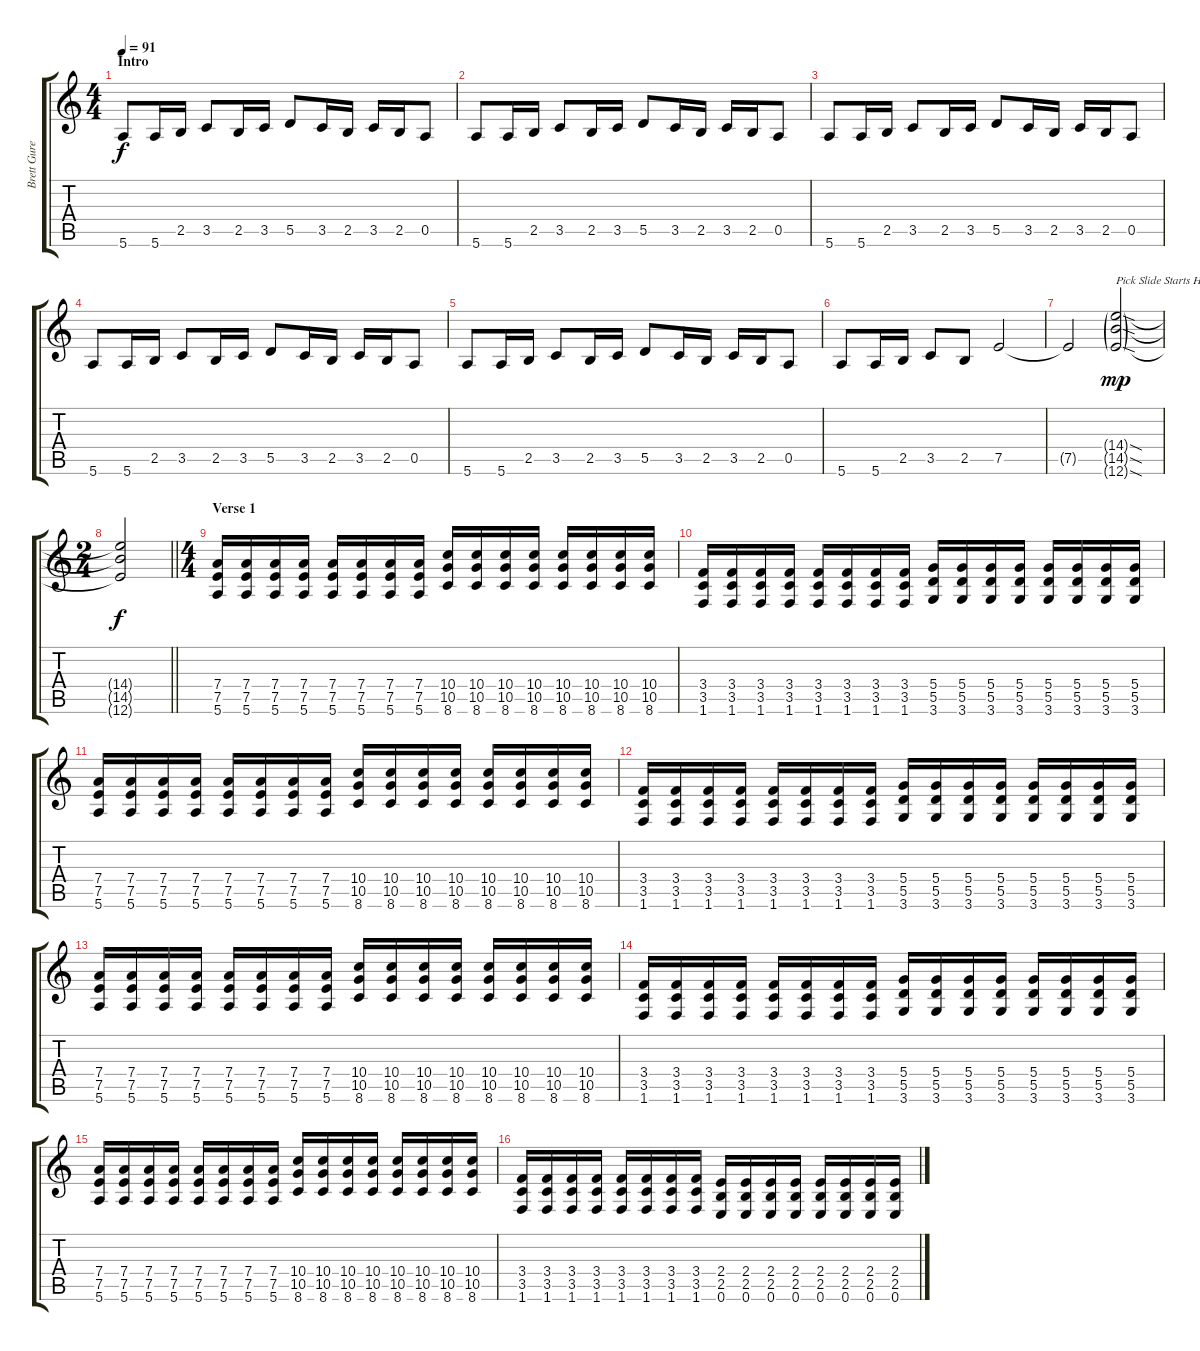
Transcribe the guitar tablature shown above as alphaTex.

\track ("Brett Gurewitz" "Brett Gure") {instrument distortionguitar}
\staff {score tabs}
\tuning (E4 B3 G3 D3 A2 E2) {hide}
\ts (4 4)
\section ("" "Intro")
\tempo 91
\clef g2
\ks c
5.6.8{dy f instrument distortionguitar} 5.6.16 2.5.16 3.5.8 2.5.16 3.5.16 5.5.8 3.5.16 2.5.16 3.5.16 2.5.16 0.5.8 |
5.6.8 5.6.16 2.5.16 3.5.8 2.5.16 3.5.16 5.5.8 3.5.16 2.5.16 3.5.16 2.5.16 0.5.8 |
5.6.8 5.6.16 2.5.16 3.5.8 2.5.16 3.5.16 5.5.8 3.5.16 2.5.16 3.5.16 2.5.16 0.5.8 |
5.6.8 5.6.16 2.5.16 3.5.8 2.5.16 3.5.16 5.5.8 3.5.16 2.5.16 3.5.16 2.5.16 0.5.8 |
5.6.8 5.6.16 2.5.16 3.5.8 2.5.16 3.5.16 5.5.8 3.5.16 2.5.16 3.5.16 2.5.16 0.5.8 |
5.6.8 5.6.16 2.5.16 3.5.8 2.5.8 7.5.2 |
7.5{t}.2 (14.4{sod g} 14.5{sod g} 12.6{sod g}).2{txt "Pick Slide Starts Here" dy mp} |
\ts (2 4)
\barLineRight lightlight
(14.4{t} 14.5{t} 12.6{t}).2{dy f} |
\ts (4 4)
\section ("" "Verse 1")
(7.4 7.5 5.6).16 (7.4 7.5 5.6).16 (7.4 7.5 5.6).16 (7.4 7.5 5.6).16 (7.4 7.5 5.6).16 (7.4 7.5 5.6).16 (7.4 7.5 5.6).16 (7.4 7.5 5.6).16 (10.4 10.5 8.6).16 (10.4 10.5 8.6).16 (10.4 10.5 8.6).16 (10.4 10.5 8.6).16 (10.4 10.5 8.6).16 (10.4 10.5 8.6).16 (10.4 10.5 8.6).16 (10.4 10.5 8.6).16 |
(3.4 3.5 1.6).16 (3.4 3.5 1.6).16 (3.4 3.5 1.6).16 (3.4 3.5 1.6).16 (3.4 3.5 1.6).16 (3.4 3.5 1.6).16 (3.4 3.5 1.6).16 (3.4 3.5 1.6).16 (5.4 5.5 3.6).16 (5.4 5.5 3.6).16 (5.4 5.5 3.6).16 (5.4 5.5 3.6).16 (5.4 5.5 3.6).16 (5.4 5.5 3.6).16 (5.4 5.5 3.6).16 (5.4 5.5 3.6).16 |
(7.4 7.5 5.6).16 (7.4 7.5 5.6).16 (7.4 7.5 5.6).16 (7.4 7.5 5.6).16 (7.4 7.5 5.6).16 (7.4 7.5 5.6).16 (7.4 7.5 5.6).16 (7.4 7.5 5.6).16 (10.4 10.5 8.6).16 (10.4 10.5 8.6).16 (10.4 10.5 8.6).16 (10.4 10.5 8.6).16 (10.4 10.5 8.6).16 (10.4 10.5 8.6).16 (10.4 10.5 8.6).16 (10.4 10.5 8.6).16 |
(3.4 3.5 1.6).16 (3.4 3.5 1.6).16 (3.4 3.5 1.6).16 (3.4 3.5 1.6).16 (3.4 3.5 1.6).16 (3.4 3.5 1.6).16 (3.4 3.5 1.6).16 (3.4 3.5 1.6).16 (5.4 5.5 3.6).16 (5.4 5.5 3.6).16 (5.4 5.5 3.6).16 (5.4 5.5 3.6).16 (5.4 5.5 3.6).16 (5.4 5.5 3.6).16 (5.4 5.5 3.6).16 (5.4 5.5 3.6).16 |
(7.4 7.5 5.6).16 (7.4 7.5 5.6).16 (7.4 7.5 5.6).16 (7.4 7.5 5.6).16 (7.4 7.5 5.6).16 (7.4 7.5 5.6).16 (7.4 7.5 5.6).16 (7.4 7.5 5.6).16 (10.4 10.5 8.6).16 (10.4 10.5 8.6).16 (10.4 10.5 8.6).16 (10.4 10.5 8.6).16 (10.4 10.5 8.6).16 (10.4 10.5 8.6).16 (10.4 10.5 8.6).16 (10.4 10.5 8.6).16 |
(3.4 3.5 1.6).16 (3.4 3.5 1.6).16 (3.4 3.5 1.6).16 (3.4 3.5 1.6).16 (3.4 3.5 1.6).16 (3.4 3.5 1.6).16 (3.4 3.5 1.6).16 (3.4 3.5 1.6).16 (5.4 5.5 3.6).16 (5.4 5.5 3.6).16 (5.4 5.5 3.6).16 (5.4 5.5 3.6).16 (5.4 5.5 3.6).16 (5.4 5.5 3.6).16 (5.4 5.5 3.6).16 (5.4 5.5 3.6).16 |
(7.4 7.5 5.6).16 (7.4 7.5 5.6).16 (7.4 7.5 5.6).16 (7.4 7.5 5.6).16 (7.4 7.5 5.6).16 (7.4 7.5 5.6).16 (7.4 7.5 5.6).16 (7.4 7.5 5.6).16 (10.4 10.5 8.6).16 (10.4 10.5 8.6).16 (10.4 10.5 8.6).16 (10.4 10.5 8.6).16 (10.4 10.5 8.6).16 (10.4 10.5 8.6).16 (10.4 10.5 8.6).16 (10.4 10.5 8.6).16 |
(3.4 3.5 1.6).16 (3.4 3.5 1.6).16 (3.4 3.5 1.6).16 (3.4 3.5 1.6).16 (3.4 3.5 1.6).16 (3.4 3.5 1.6).16 (3.4 3.5 1.6).16 (3.4 3.5 1.6).16 (2.4 2.5 0.6).16 (2.4 2.5 0.6).16 (2.4 2.5 0.6).16 (2.4 2.5 0.6).16 (2.4 2.5 0.6).16 (2.4 2.5 0.6).16 (2.4 2.5 0.6).16 (2.4 2.5 0.6).16
